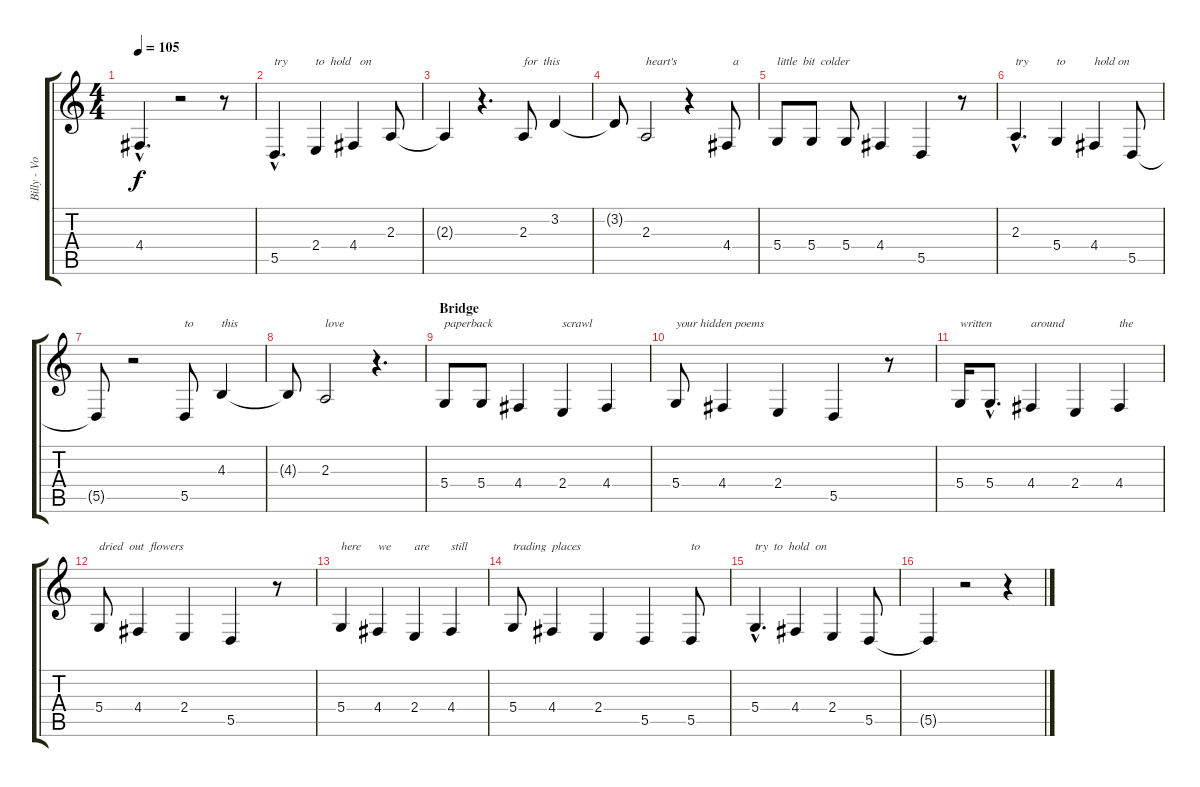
\track ("Billy - Voice" "Billy - Vo") {instrument lead6voice}
\staff {score tabs}
\tuning (E4 B3 G3 D3 A2 E2) {hide}
\ts (4 4)
\tempo 105
\clef g2
\ks c
4.4{hac t}.4{d dy f} r.2 r.8 |
5.5{hac}.4{d txt "try"} 2.4.4{txt "to  hold   on"} 4.4.4 2.3.8 |
2.3{t}.4 r.4{d} 2.3.8{txt "for  this"} 3.2.4 |
3.2{t}.8 2.3.2{txt "heart's"} r.4 4.4.8{txt "  a"} |
5.4.8{txt "little  bit  colder"} 5.4.8 5.4.8 4.4.4 5.5.4 r.8 |
2.3{hac}.4{d txt "try"} 5.4.4{txt "to"} 4.4.4{txt "hold on"} 5.5.8 |
5.5{t}.8 r.2 5.5.8{txt "to"} 4.3.4{txt "this"} |
4.3{t}.8 2.3.2{txt "love"} r.4{d} |
\section ("" "Bridge")
5.4.8{txt "paperback "} 5.4.8 4.4.4 2.4.4{txt "scrawl"} 4.4.4 |
5.4.8{txt "your hidden poems"} 4.4.4 2.4.4 5.5.4 r.8 |
5.4.16{txt "written"} 5.4{hac}.8{d} 4.4.4{txt "around"} 2.4.4 4.4.4{txt "the"} |
5.4.8{txt "dried  out  flowers"} 4.4.4 2.4.4 5.5.4 r.8 |
5.4.4{txt "here"} 4.4.4{txt "we"} 2.4.4{txt "are"} 4.4.4{txt "still"} |
5.4.8{txt "trading  places"} 4.4.4 2.4.4 5.5.4 5.5.8{txt "to"} |
5.4{hac}.4{d txt "try  to  hold  on"} 4.4.4 2.4.4 5.5.8 |
5.5{t}.4 r.2 r.4
